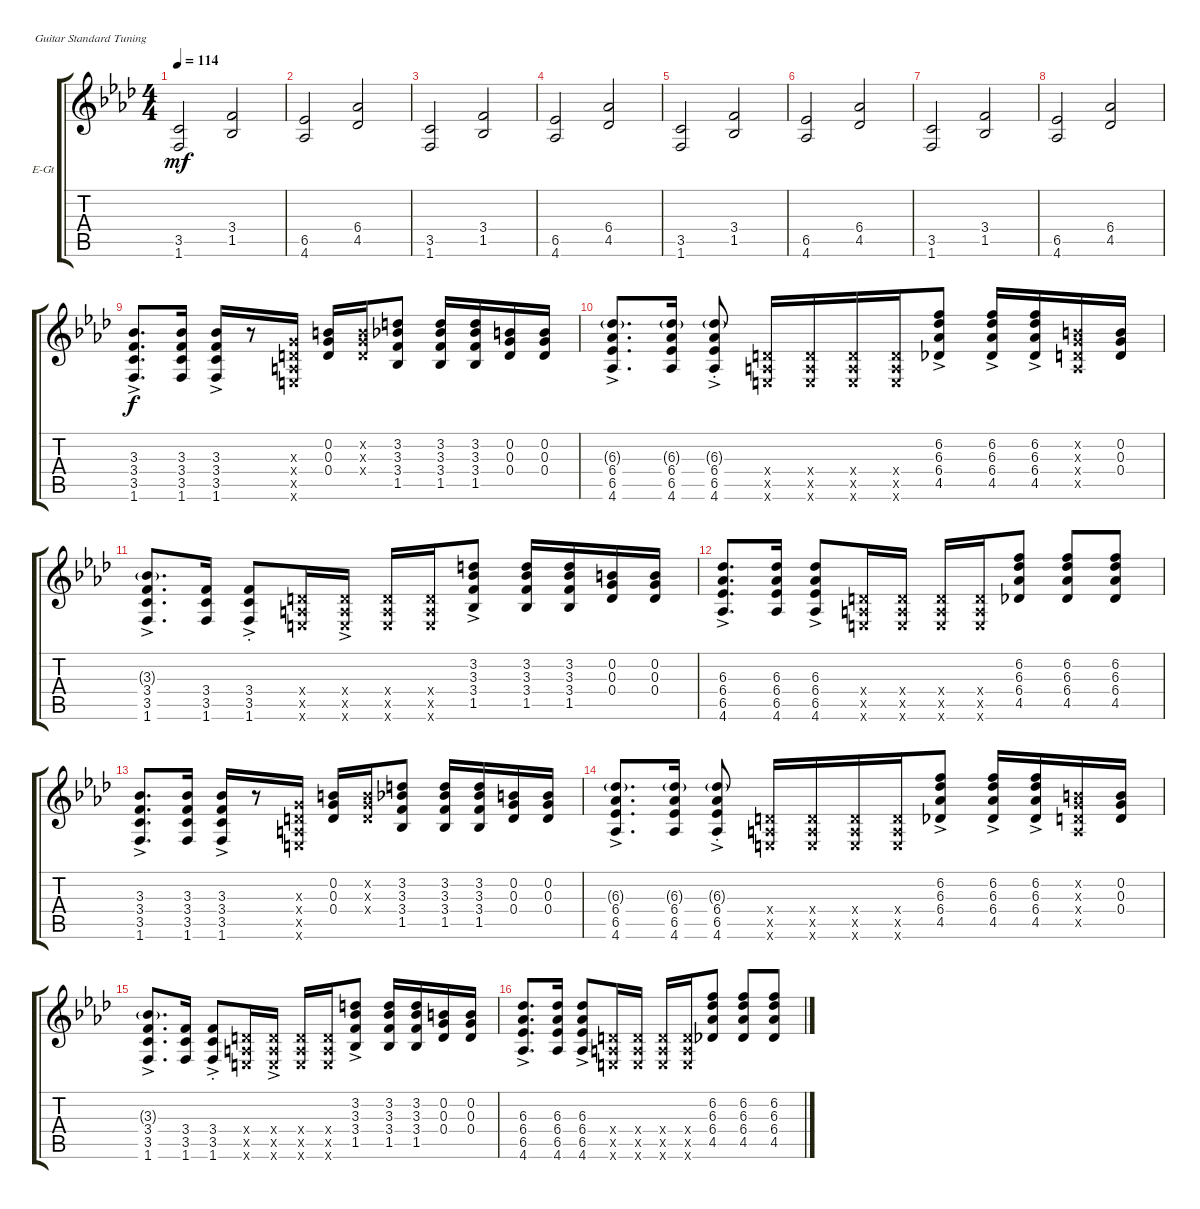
\defaultSystemsLayout 4
\bracketExtendMode groupsimilarinstruments
\firstSystemTrackNameOrientation horizontal
\otherSystemsTrackNameOrientation horizontal
\track ("Guitar" "E-Gt") {instrument distortionguitar}
\staff {score tabs}
\tuning (E4 B3 G3 D3 A2 E2)
\ts (4 4)
\tempo 114
\clef g2
\scale
1.07692
\ks ab
(1.6 3.5).2{dy mf} (1.5 3.4).2 |
\scale
0.923077 (4.6 6.5).2 (4.5 6.4).2 |
\scale
1.07692 (1.6 3.5).2 (1.5 3.4).2 |
\scale
0.923077 (4.6 6.5).2 (4.5 6.4).2 |
\scale
1.07692 (1.6 3.5).2 (1.5 3.4).2 |
\scale
0.923077 (4.6 6.5).2 (4.5 6.4).2 |
\scale
1.07692 (1.6 3.5).2 (1.5 3.4).2 |
\scale
0.923077 (4.6 6.5).2 (4.5 6.4).2 |
\scale
1.07692 (1.6 3.5 3.4 3.3{ac}).8{d dy f} (1.6 3.5 3.4 3.3).16 (1.6 3.5 3.4 3.3{ac}).16 r.8 (0.5{x} 0.6{x} 0.4{x} 0.3{x}).16 (0.4 0.3 0.2).16 (0.2{x} 0.3{x} 0.4{x}).16 (1.5 3.4 3.3 3.2).8 (1.5 3.4 3.3 3.2).16 (1.5 3.4 3.3 3.2).16 (0.4 0.3 0.2).16 (0.4 0.3 0.2).16 |
\scale
0.923077 (4.6{ac} 6.5 6.4 6.3{g}).8{d} (4.6 6.5 6.4 6.3{g}).16 (4.6{ac st} 6.5 6.4 6.3{g}).8{beam split} (0.6{x} 0.5{x} 0.4{x}).16{beam merge} (0.6{x} 0.5{x} 0.4{x}).16{beam merge} (0.6{x} 0.5{x} 0.4{x}).16{beam merge} (0.6{x} 0.5{x} 0.4{x}).16 (4.5 6.4 6.3 6.2{ac}).8 (4.5{ac} 6.4{ac} 6.3{ac} 6.2{ac}).16 (4.5{ac} 6.4{ac} 6.3{ac} 6.2{ac}).16 (0.5{x} 0.4{x} 0.3{x} 0.2{x}).16 (0.2 0.3 0.4).16 |
\scale
1.07692 (1.6{ac} 3.5 3.4 3.3{g}).8{d} (1.6 3.5 3.4).16 (1.6{ac} 3.5 3.4{ac st}).8 (0.6{x} 0.5{x} 0.4{x}).16 (0.6{ac x} 0.5{x} 0.4{x}).16 (0.6{x} 0.5{x} 0.4{x}).16 (0.6{x} 0.5{x} 0.4{x}).16 (1.5 3.4 3.3 3.2{ac}).8 (1.5 3.4 3.3 3.2).16 (1.5 3.4 3.3 3.2).16 (0.4 0.3 0.2).16 (0.2 0.3 0.4).16 |
\scale
0.923077 (4.6{ac} 6.5 6.4 6.3).8{d} (4.6 6.5 6.4 6.3).16 (4.6{ac} 6.5 6.4 6.3).8 (0.6{x} 0.5{x} 0.4{x}).16{beam merge} (0.6{x} 0.5{x} 0.4{x}).16{beam split} (0.6{x} 0.5{x} 0.4{x}).16{beam merge} (0.6{x} 0.5{x} 0.4{x}).16 (4.5 6.4 6.3 6.2).8 (4.5 6.4 6.3 6.2).8 (4.5 6.4 6.3 6.2).8 |
\scale
1.07692 (1.6 3.5 3.4 3.3{ac}).8{d} (1.6 3.5 3.4 3.3).16 (1.6 3.5 3.4 3.3{ac}).16 r.8 (0.5{x} 0.6{x} 0.4{x} 0.3{x}).16 (0.4 0.3 0.2).16 (0.2{x} 0.3{x} 0.4{x}).16 (1.5 3.4 3.3 3.2).8 (1.5 3.4 3.3 3.2).16 (1.5 3.4 3.3 3.2).16 (0.4 0.3 0.2).16 (0.4 0.3 0.2).16 |
\scale
0.923077 (4.6{ac} 6.5 6.4 6.3{g}).8{d} (4.6 6.5 6.4 6.3{g}).16 (4.6{ac st} 6.5 6.4 6.3{g}).8{beam split} (0.6{x} 0.5{x} 0.4{x}).16{beam merge} (0.6{x} 0.5{x} 0.4{x}).16{beam merge} (0.6{x} 0.5{x} 0.4{x}).16{beam merge} (0.6{x} 0.5{x} 0.4{x}).16 (4.5 6.4 6.3 6.2{ac}).8 (4.5{ac} 6.4{ac} 6.3{ac} 6.2{ac}).16 (4.5{ac} 6.4{ac} 6.3{ac} 6.2{ac}).16 (0.5{x} 0.4{x} 0.3{x} 0.2{x}).16 (0.2 0.3 0.4).16 |
\scale
1.07692 (1.6{ac} 3.5 3.4 3.3{g}).8{d} (1.6 3.5 3.4).16 (1.6{ac} 3.5 3.4{ac st}).8 (0.6{x} 0.5{x} 0.4{x}).16 (0.6{ac x} 0.5{x} 0.4{x}).16 (0.6{x} 0.5{x} 0.4{x}).16 (0.6{x} 0.5{x} 0.4{x}).16 (1.5 3.4 3.3 3.2{ac}).8 (1.5 3.4 3.3 3.2).16 (1.5 3.4 3.3 3.2).16 (0.4 0.3 0.2).16 (0.2 0.3 0.4).16 |
\scale
0.923077 (4.6{ac} 6.5 6.4 6.3).8{d} (4.6 6.5 6.4 6.3).16 (4.6{ac} 6.5 6.4 6.3).8 (0.6{x} 0.5{x} 0.4{x}).16{beam merge} (0.6{x} 0.5{x} 0.4{x}).16{beam split} (0.6{x} 0.5{x} 0.4{x}).16{beam merge} (0.6{x} 0.5{x} 0.4{x}).16 (4.5 6.4 6.3 6.2).8 (4.5 6.4 6.3 6.2).8 (4.5 6.4 6.3 6.2).8
